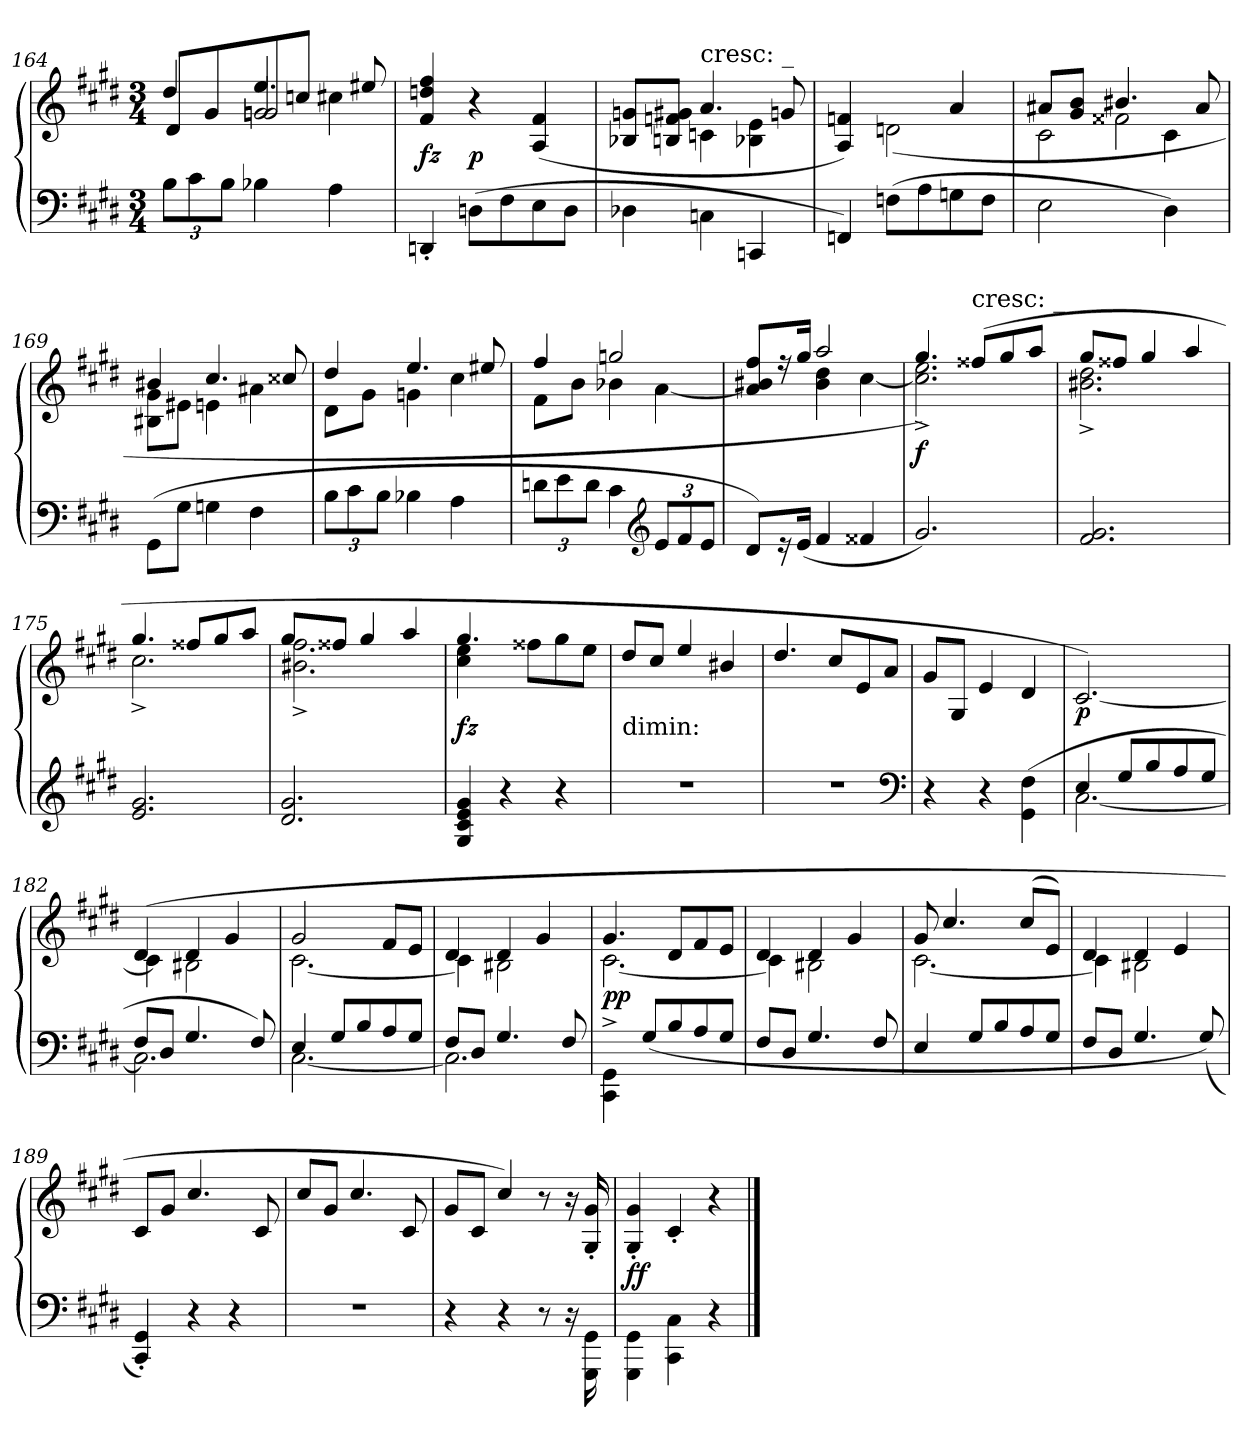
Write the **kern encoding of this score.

**kern	**kern	**dynam
*part1	*part1	*part1
*staff2	*staff1	*staff1/2
*clefF4	*clefG2	*
*k[f#c#g#d#]	*k[f#c#g#d#]	*
*c#:	*c#:	*
*M3/4	*M3/4	*
*Xbrackettup	*	*
=164	=164	=164
*	*^	*
*	*	*^	*
12BL	4dd#	8d#L	4ryy	.
12c#	.	.	.	.
.	.	8g#J	.	.
12BJ	.	.	.	.
!	!	!LO:N:vis=2	!	!
4B-X	4.ee	8gn/	2gn	.
.	.	8ccnJ	.	.
4A	.	4cc#X	.	.
.	8ee#X	.	.	.
*	*v	*v	*v	*
=165	=165	=165
4DDn'>	4ff#/ 4ddn/ 4f#/	fz
(>8DnL	4r	p
8F#	.	.
8E	(>4f# 4A	.
8DJ	.	.
=166	=166	=166
*	*^	*
4D-X	8B-X 8gnL	4ryy	.
.	8Bn 8fn 8g#XJ	.	.
!	!LO:TX:a:t=cresc&colon; _	!	!
4Cn\	4.a	4cn	.
4CCn	.	4B-X 4e	.
.	8gn	.	.
=167	=167	=167	=167
4FFn)	4A 4fn)	4ryy	.
(8FnL	4ryy	(>2dn	.
8A	.	.	.
8Gn	4a	.	.
8FJ	.	.	.
=168	=168	=168	=168
*	*	*^	*
2E	8a#XL	4ryy	2c#\	.
.	8b 8g#J	.	.	.
.	4.b#X	2f##X	.	.
4D#)	.	.	4c#\	.
.	8a#	.	.	.
*	*	*v	*v	*
=169	=169	=169	=169
(>8GG#\L	4b#X	8B#X 8g#L	.
8G#J	.	8e#XJ	.
4Gn	4.cc#	4en	.
4F#	.	4a#X	.
.	8cc##X	.	.
=170	=170	=170	=170
12BL	4dd#	8d#L	.
12c#	.	.	.
.	.	8g#J	.
12BJ	.	.	.
4B-X	4.ee	4gn	.
4A	.	4cc#	.
.	8ee#X	.	.
=171	=171	=171	=171
12dnL	4ff#	8f#L	.
12e	.	.	.
.	.	8bJ	.
12dJ	.	.	.
4c#	2ggn	4b-X	.
*clefG2	*	*	*
12eL	.	[4a	.
12f#	.	.	.
12eJ	.	.	.
=172	=172	=172	=172
8d#L)	8ff#/ 8b#X/ 8a]/L	4ryy	.
16r	16rff	.	.
(<16eJk	16gg#Jk	.	.
4f#	2aa	4dd# 4b#	.
4f##X	.	[4cc#	.
=173	=173	=173	=173
2.g#)	4.gg#)	2.ee^< 2.cc#]^<	f
!	!LO:TX:a:t=cresc&colon; _	!	!
.	(8ff##XL	.	.
.	8gg#	.	.
.	8aaJ	.	.
=174	=174	=174	=174
2.g# 2.f#	8gg#L	2.dd#^< 2.b#X^<	.
.	8ff##XJ	.	.
.	4gg#	.	.
.	4aa	.	.
=175	=175	=175	=175
2.g# 2.e	4.gg#	2.cc#^<	.
.	8ff##XL	.	.
.	8gg#	.	.
.	8aaJ	.	.
=176	=176	=176	=176
2.g# 2.d#	8gg#L	2.ff#^< 2.b#X^<	.
.	8ff##XJ	.	.
.	4gg#	.	.
.	4aa	.	.
=177	=177	=177	=177
4g# 4e 4c# 4G#	4.gg#	4ee 4cc#	fz
4r	.	2ryy	.
.	8ff##XL	.	.
4r	8gg#	.	.
.	8eeJ	.	.
*	*v	*v	*
=178	=178	=178
!	!LO:TX:c:t=dimin&colon;	!
2.r	8dd#/L	.
.	8cc#/J	.
.	4ee/	.
.	4b#X/	.
=179	=179	=179
2.r	4.dd#/	.
.	8cc#L	.
.	8e	.
.	8aJ	.
*clefF4	*	*
=180	=180	=180
4r	8g#L	.
.	8G#/J	.
4r	4e	.
(4F#\ 4GG#\	4d#	.
=181	=181	=181
*^	*	*
4E	[2.C#	[2.c#)	p
8G#L	.	.	.
8B	.	.	.
8A	.	.	.
8G#J	.	.	.
=182	=182	=182	=182
*	*	*^	*
8F#L	2.C#]	(4d#	4c#]	.
8D#J	.	.	.	.
4.G#	.	4d#	2B#X	.
.	.	4g#	.	.
8F#)	.	.	.	.
=183	=183	=183	=183	=183
4E	[2.C#	2g#	[2.c#	.
8G#L	.	.	.	.
8B	.	.	.	.
8A	.	8f#L	.	.
8G#J	.	8eJ	.	.
=184	=184	=184	=184	=184
8F#L	2.C#]	4d#	4c#]	.
8D#J	.	.	.	.
4.G#	.	4d#	2B#X	.
.	.	4g#	.	.
8F#	.	.	.	.
*v	*v	*	*	*
=185	=185	=185	=185
4GG#^>\ 4CC#^>\	4.g#	[2.c#	pp
(8G#/L	.	.	.
8B/	8d#L	.	.
8A/	8f#	.	.
8G#/J	8eJ	.	.
=186	=186	=186	=186
8F#/L	4d#	4c#]	.
8D#/J	.	.	.
4.G#/	4d#	2B#X	.
.	4g#	.	.
8F#/	.	.	.
=187	=187	=187	=187
4E/	8g#	[2.c#	.
.	4.cc#	.	.
8G#/L	.	.	.
8B/	.	.	.
8A/	(<8cc#L	.	.
8G#/J	8eJ)	.	.
=188	=188	=188	=188
8F#/L	4d#	4c#]	.
8D#/J	.	.	.
4.G#/	4d#	2B#X	.
.	4e	.	.
(>8G#/)	.	.	.
*	*v	*v	*
=189	=189	=189
4GG#'>/ 4CC#'>/)	8c#L	.
.	8g#J	.
4r	4.cc#/	.
4r	.	.
.	8c#	.
=190	=190	=190
2.r	8cc#L	.
.	8g#J	.
.	4.cc#/	.
.	8c#	.
=191	=191	=191
4r	8g#L	.
.	8c#J	.
4r	4cc#/)	.
8r	8r	.
16r	16r	.
16GG#\ 16GGG#\	16g#'>/ 16G#'>/	.
=192	=192	=192
4GG#\ 4GGG#\	4g#'>/ 4G#'>/	ff
4C#\ 4CC#\	4c#'>	.
4r	4r	.
==	==	==
*-	*-	*-
